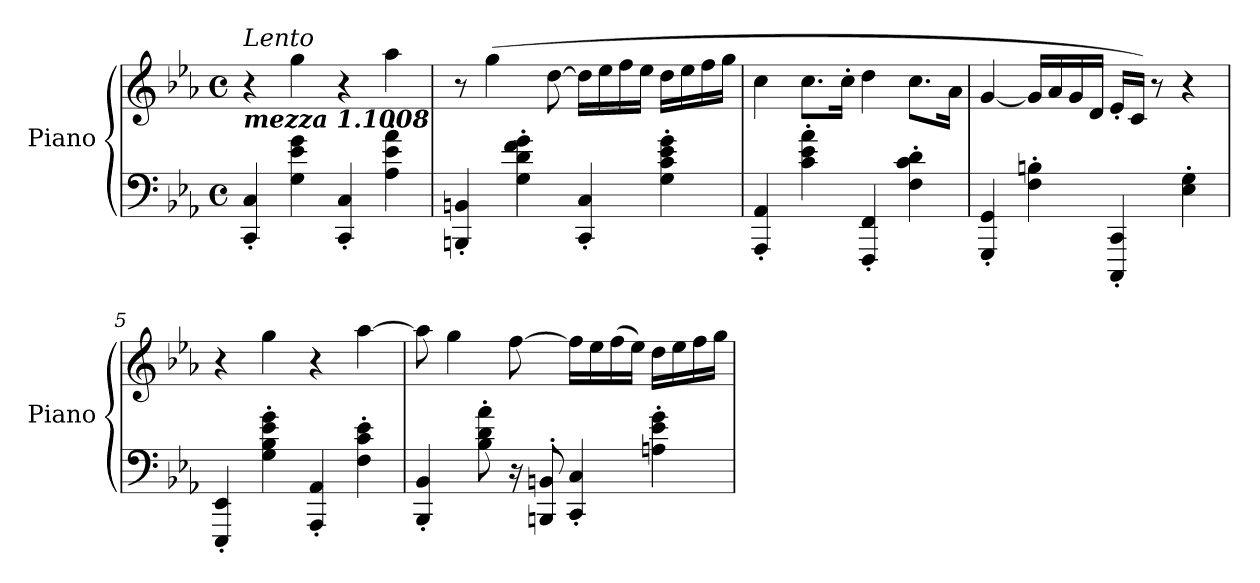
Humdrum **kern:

**kern	**kern
*part1	*part1
*staff2	*staff1
*I"Piano	*
*I'Piano	*
*clefF4	*clefG2
*k[b-e-a-]	*k[b-e-a-]
*M4/4	*M4/4
*met(c)	*met(c)
=1	=1
!	!LO:TX:a:i:t=Lento
!	!LO:TX:b:Bi:t=mezza 1.1008
4CC/'< 4C/'<	4r
4G\ 4e-\ 4g\	4gg\
4CC/'< 4C/'<	4r
4A-\'> 4e-\'> 4a-\'>	4aa-\
=2	=2
4BBBn/'< 4BBn/'<	8r
.	(>4gg\
4G\'> 4d\'> 4f\'> 4g\'>	.
.	[>8dd\
4CC/'< 4C/'<	16dd\LL]
.	16ee-\
.	16ff\
.	16ee-\JJ
4G\'> 4c\'> 4e-\'> 4g\'>	16dd\LL
.	16ee-\
.	16ff\
.	16gg\JJ
=3	=3
4AAA-/'< 4AA-/'<	4cc\
4c\'> 4e-\'> 4a-\'>	8.cc\L
.	16cc'>\Jk
4FFF/'< 4FF/'<	4dd\
4F\'> 4c\'> 4d\'>	8.cc\L
.	16a-\Jk
!!LO:LB:g=z
=4	=4
4GGG/'< 4GG/'<	[<4g/
4F\'> 4Bn\'>	16g/LL]
.	16a-/
.	16g/
.	16d/JJ
4CCC/'< 4CC/'<	16e-'>/LL
.	16c/JJ)
.	8r
4E-\'> 4G\'>	4r
=5	=5
4EEE-/'< 4EE-/'<	4r
4G\'> 4B-\'> 4e-\'> 4g\'>	4gg\
4AAA-/'< 4AA-/'<	4r
4F\'> 4c\'> 4e-\'>	[>4aa-\
=6	=6
*^	*
4BBB-/'< 4BB-/'<	2ryy	8aa-\]
.	.	4gg\
8B-\'> 8d\'> 8a-\'>	.	.
16rC	.	[>8ff\
8BBBn/'< 8BBn/'<	.	.
.	4CC/'< 4C/'<	16ff\LL]
4..ryy	.	16ee-\
.	.	(>16ff\
.	.	16ee-\JJ)
.	4An\'> 4e-\'> 4g\'>	16dd\LL
.	.	16ee-\
.	.	16ff\
.	.	16gg\JJ
*v	*v	*
=	=
*-	*-
